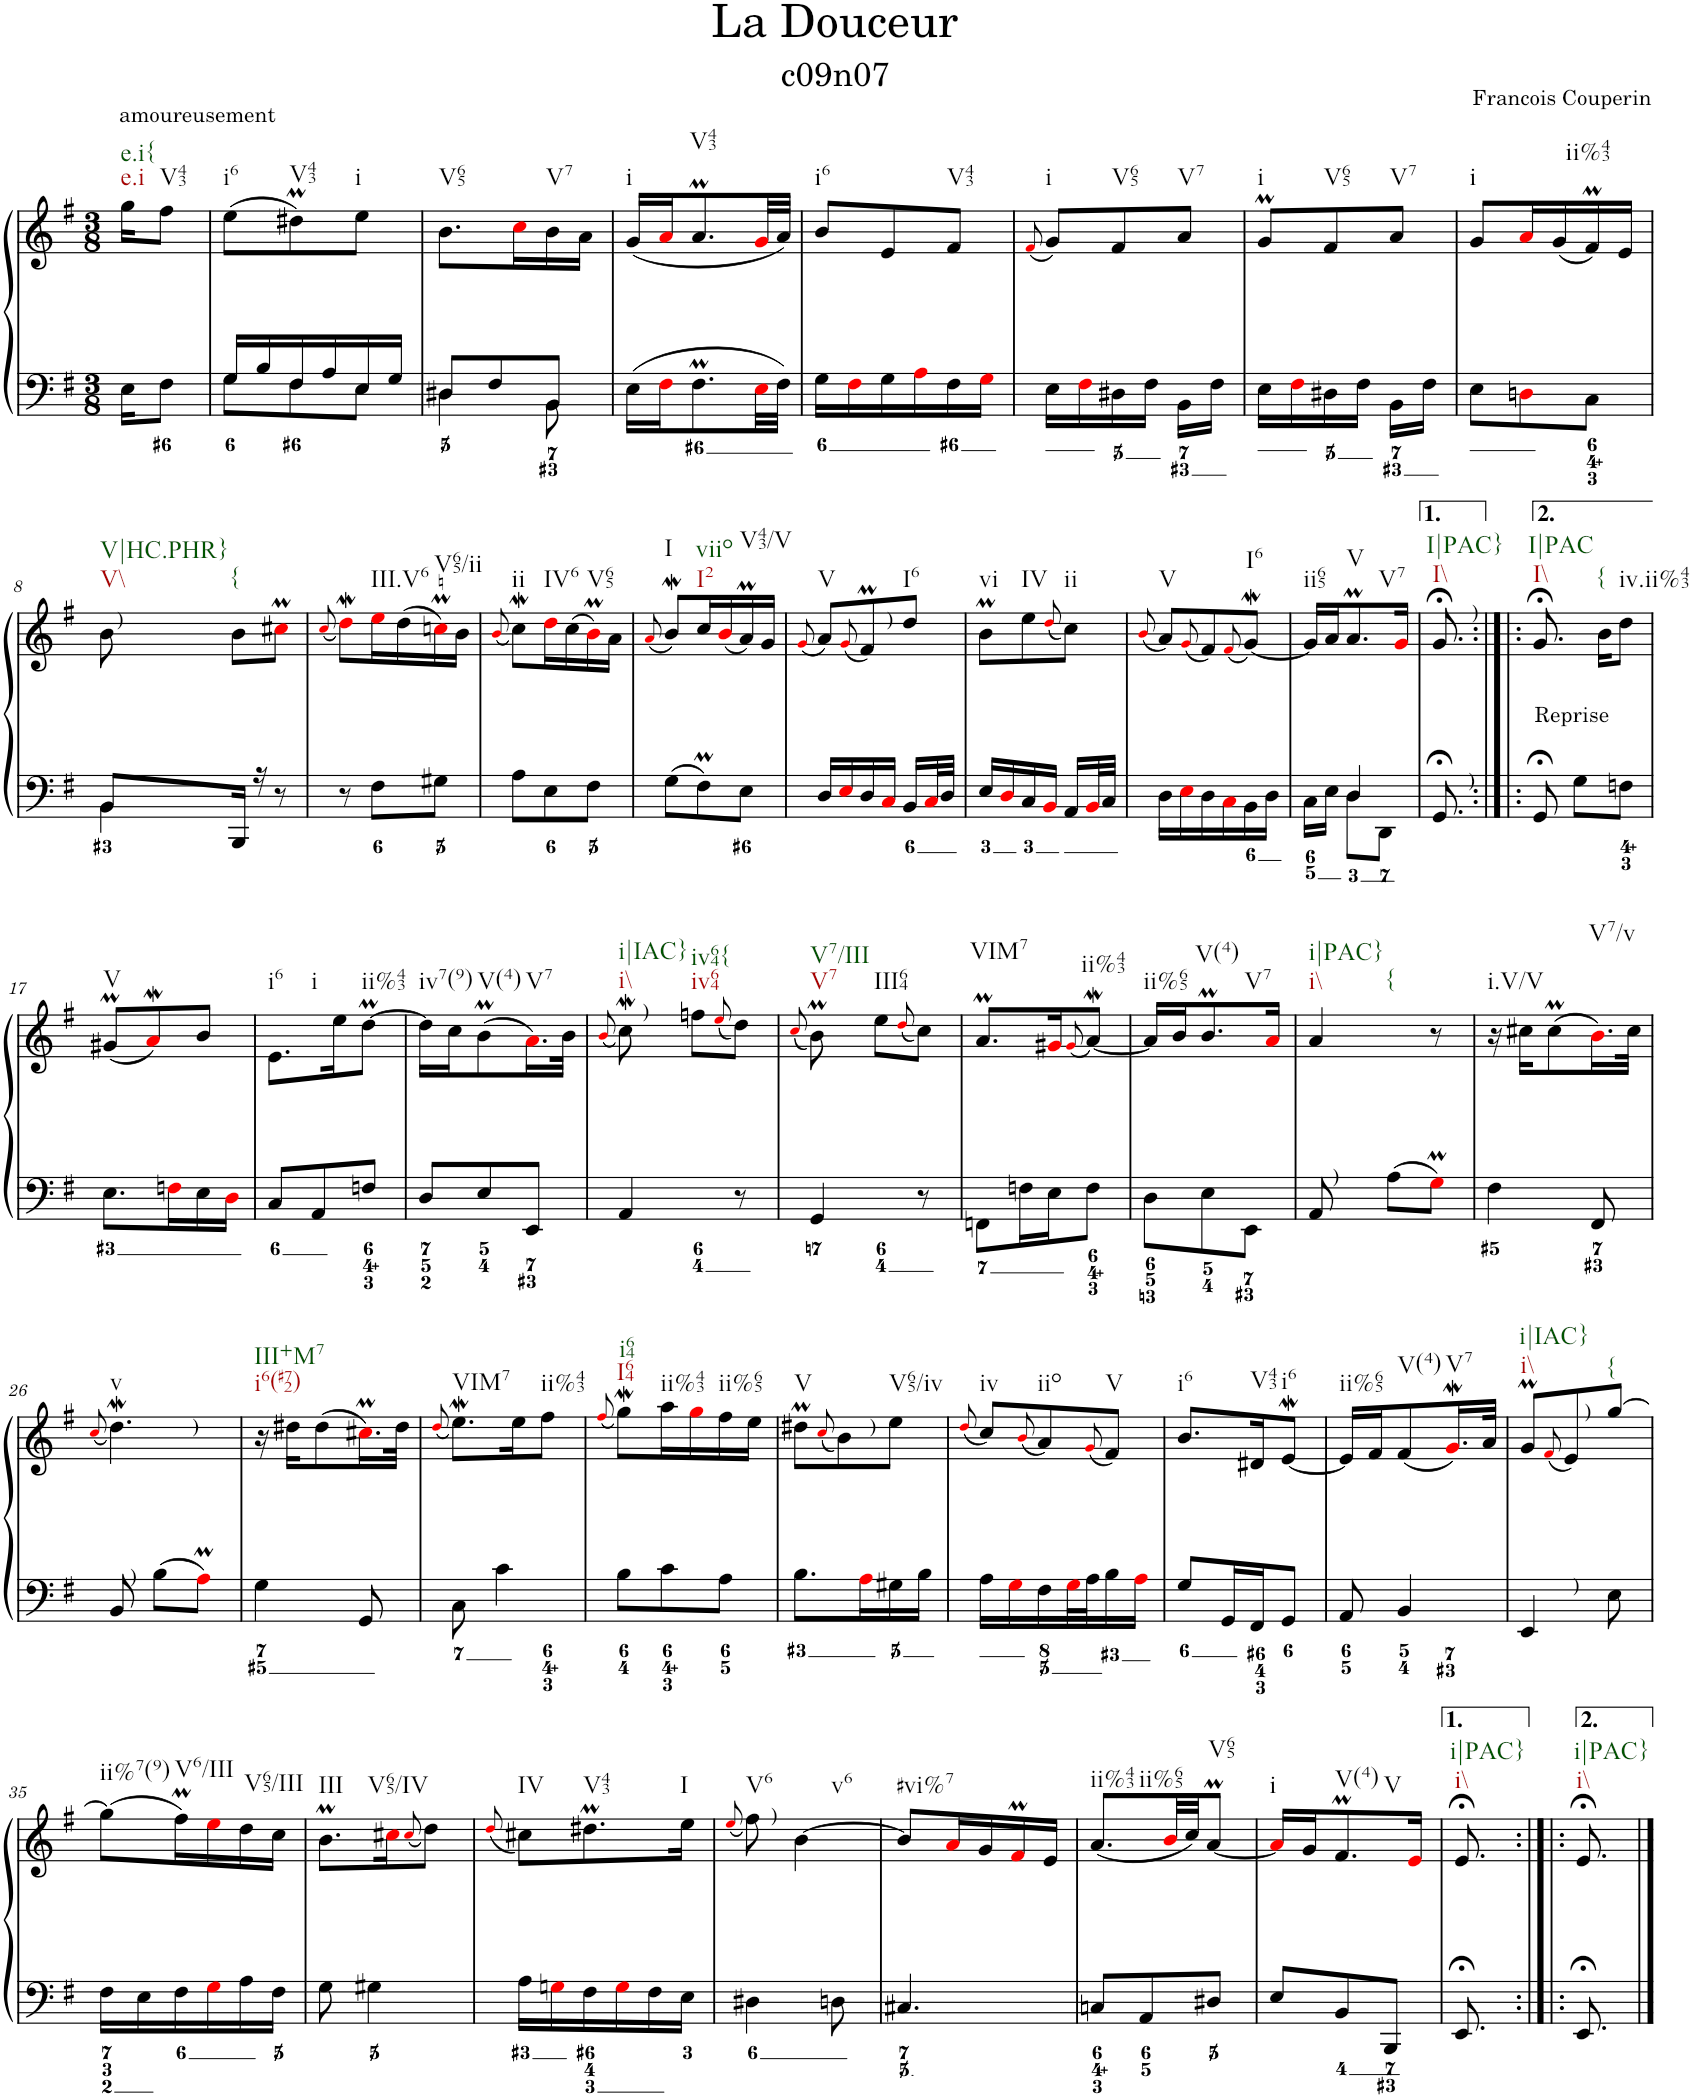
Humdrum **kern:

**kern	**kern
*part1	*part1
*staff2	*staff1
*I"Piano	*
*I'Pno.	*
*clefF4	*clefG2
*k[f#]	*k[f#]
*M3/8	*M3/8
=	=
!	!LO:TX:a:t=amoureusement
!	!LO:TX:b:t=e.i
!	!LO:TX:b:t=e.i{
16E\KL	16gg\KL
!	!LO:TX:b:t=V43
8F#\J	8ff#\J
=1	=1
*^	*
!	!	!LO:TX:b:t=i6
16G/LL	8G\L	(8ee\L
16B/	.	.
!	!	!LO:TX:b:t=V43
16F#/	8F#\	8dd#Xm\)
16A/	.	.
!	!	!LO:TX:b:t=i
16E/	8E\J	8ee\J
16G/JJ	.	.
=2	=2	=2
!	!	!LO:TX:b:t=V65
8D#X/L	4D#\	8.b\L
8F#/	.	.
.	.	16cci\L
!	!	!LO:TX:b:t=V7
8BB/J	8BB\	16b\
.	.	16a\JJ
*v	*v	*
=3	=3
!	!LO:TX:b:t=i
16E\LL	(16g/LL
16F#i\J	16ai/J
!	!LO:TX:b:t=V43
8.F#m\	8.aM/
32Ei\LL	32gi/LL
32F#\JJJ	32a/JJJ)
=4	=4
!	!LO:TX:b:t=i6
16G\LL	8b/L
16F#i\	.
16G\	8e/
16Ai\	.
!	!LO:TX:b:t=V43
16F#\	8f#/J
16Gi\JJ	.
=5	=5
.	(8qf#i/
!	!LO:TX:b:t=i
16E\LL	8g/L)
16F#i\	.
!	!LO:TX:b:t=V65
16D#X\	8f#/
16F#\JJ	.
!	!LO:TX:b:t=V7
16BB\LL	8a/J
16F#\JJ	.
=6	=6
!	!LO:TX:b:t=i
16E\LL	8gM/L
16F#i\	.
!	!LO:TX:b:t=V65
16D#X\	8f#/
16F#\JJ	.
!	!LO:TX:b:t=V7
16BB\LL	8a/J
16F#\JJ	.
=7	=7
!	!LO:TX:b:t=i
8E\L	8g/L
8Dni\	16ai/L
.	(16g/
!	!LO:TX:b:t=ii%43
8C\J	16f#m/)
.	16e/JJ
!!LO:LB:g=z
=8	=8
*^	*
!	!	!LO:TX:a:t=)
!	!	!LO:TX:b:t=V\\
!	!	!LO:TX:b:t=V|HC.PHR}
8BB/L	4BB\	8b\
!	!	!LO:TX:b:t={
16BBB/Jk	.	8b\L
16r	.	.
8r	8ryy	8cc#Xmi\J
*v	*v	*
=9	=9
.	(8qcci/
8r	8ddWi\L)
!	!LO:TX:b:t=III.V6
8F#\L	16eei\L
.	(16dd\
!	!LO:TX:b:t=V65/ii
8G#X\J	16ccnMi\)
.	16b\JJ
=10	=10
.	(8qbi/
!	!LO:TX:b:t=ii
8A\L	8ccw\L)
!	!LO:TX:b:t=IV6
8E\	16ddi\L
.	(16cc\
!	!LO:TX:b:t=V65
8F#\J	16bmi\)
.	16a\JJ
=11	=11
.	(8qai/
!	!LO:TX:b:t=I
8G\L	8bW/L)
!	!LO:TX:b:t=I2
!	!LO:TX:b:t=viio
8F#m\	16cc/L
.	(16bi/
!	!LO:TX:b:t=V43/V
8E\J	16aM/)
.	16g/JJ
=12	=12
.	(8qgi/
!	!LO:TX:b:t=V
16D/LL	8a/L)
16Ei/	.
.	(8qgi/
!	!LO:TX:a:t=)
16D/	8f#m/)
16Ci/JJ	.
!	!LO:TX:b:t=I6
16BB/LL	8dd/J
32Ci/L	.
32D/JJJ	.
=13	=13
!	!LO:TX:b:t=vi
16E/LL	8bm\L
16Di/	.
!	!LO:TX:b:t=IV
16C/	8ee\
16BBi/JJ	.
.	(8qddi/
!	!LO:TX:b:t=ii
16AA/LL	8cc\J)
32BBi/L	.
32C/JJJ	.
=14	=14
.	(8qbi/
!	!LO:TX:b:t=V
16D\LL	8a/L)
16Ei\	.
.	(8qgi/
16D\	8f#/)
16Ci\	.
.	(8qf#i/
!	!LO:TX:b:t=I6
16BB\	[8gw/J)
16D\JJ	.
=15	=15
*^	*
!	!	!LO:TX:b:t=ii65
16C\LL	8ryy	16g/LL]
16E\JJ	.	16a/J
!	!	!LO:TX:b:t=V
!	!	!LO:TX:b:t=V7
4D/	8D\L	8.aM/
.	8DD\J	.
.	.	16gi/Jk
*v	*v	*
=16	=16
!	!LO:TX:a:t=)
!	!LO:TX:b:t=I\\
!	!LO:TX:b:t=I|PAC}
!LO:TX:a:t=)	!
8.GG;</	8.g;</
=16X1:|!|:	=16X1:|!|:
!	!LO:TX:b:t=I\\
!	!LO:TX:b:t=I|PAC
8GG;</	8.g;</
!LO:TX:a:t=Reprise	!
8G\L	.
!	!LO:TX:b:t={
.	16b\KL
!	!LO:TX:b:t=iv.ii%43
8Fn\J	8dd\J
!!LO:LB:g=z
=17	=17
!	!LO:TX:b:t=V
8.E\L	(8g#Xm/L
.	8aWi/)
16Fni\L	.
16E\	8b/J
16Di\JJ	.
=18	=18
!	!LO:TX:b:t=i6
!	!LO:TX:b:t=i
8C/L	8.e\L
8AA/	.
.	16ee\K
!	!LO:TX:b:t=ii%43
8Fn/J	[8ddM\J
=19	=19
!	!LO:TX:b:t=iv7(9)
8D/L	16dd\LL]
.	16cc\J
!	!LO:TX:b:t=V(4)
8E/	(8bm\
!	!LO:TX:b:t=V7
8EE/J	16.ai\L)
.	32b\JJk
=20	=20
.	(8qbi/
!	!LO:TX:a:t=)
!	!LO:TX:b:t=i\\
!	!LO:TX:b:t=i|IAC}
4AA/	8ccw\)
!	!LO:TX:b:t=iv64
!	!LO:TX:b:t=iv64{
.	8ffn\L
.	(8qeei/
8r	8dd\J)
=21	=21
.	(8qcci/
!	!LO:TX:b:t=V7
!	!LO:TX:b:t=V7/III
4GG/	8bm\)
!	!LO:TX:b:t=III64
.	8ee\L
.	(8qddi/
8r	8cc\J)
=22	=22
!	!LO:TX:b:t=VIM7
8FFn\L	8.aM/L
16Fn\L	.
16E\J	16g#Xi/K
.	(8qg#i/
!	!LO:TX:b:t=ii%43
8F\J	[8aW/J)
=23	=23
!	!LO:TX:b:t=ii%65
8D\L	16a/LL]
.	16b/J
!	!LO:TX:b:t=V(4)
!	!LO:TX:b:t=V7
8E\	8.bm/
8EE\J	.
.	16ai/Jk
=24	=24
!	!LO:TX:b:t=i\\
!	!LO:TX:b:t=i|PAC}
!	!LO:TX:b:t={
!LO:TX:a:t=)	!
8AA/	4a/
8A\L	.
8GMi\J	8r
=25	=25
!	!LO:TX:b:t=i.V/V
4F#\	16r
.	16cc#X\KL
.	(8cc#m\
!	!LO:TX:b:t=V7/v
8FF#/	16.bi\L)
.	32cc#\JJk
!!LO:LB:g=z
=26	=26
.	(8qcci/
!	!LO:TX:a:t=)
!	!LO:TX:b:t=v
!LO:TX:a:t=)	!
8BB/	4.ddW\)
8B\L	.
8AMi\J	.
=27	=27
!	!LO:TX:b:t=i6(#72)
!	!LO:TX:b:t=III+M7
4G\	16r
.	16dd#X\KL
.	(8dd#\
8GG/	16.cc#Xmi\L)
.	32dd#\JJk
=28	=28
.	(8qddi/
!	!LO:TX:b:t=VIM7
8C\	8.eeW\L)
4c\	.
.	16ee\K
!	!LO:TX:b:t=ii%43
.	8ff#\J
=29	=29
.	(8qff#i/
!	!LO:TX:b:t=I64
!	!LO:TX:b:t=i64
8B\L	8ggw\L)
!	!LO:TX:b:t=ii%43
8c\	16aa\L
.	16ggi\
!	!LO:TX:b:t=ii%65
8A\J	16ff#\
.	16ee\JJ
=30	=30
!	!LO:TX:b:t=V
8.B\L	8dd#Xm\L
.	(8qcci/
!	!LO:TX:a:t=)
.	8b\)
16Ai\L	.
!	!LO:TX:b:t=V65/iv
16G#X\	8ee\J
16B\JJ	.
=31	=31
.	(8qddi/
!	!LO:TX:b:t=iv
16A\LL	8cc/L)
16Gi\	.
.	(8qbi/
!	!LO:TX:b:t=iio
16F#\	8a/)
32Gi\L	.
32A\J	.
.	(8qgi/
!	!LO:TX:b:t=V
16B\	8f#/J)
16Ai\JJ	.
=32	=32
!	!LO:TX:b:t=i6
8G/L	8.b/L
16GG/L	.
!	!LO:TX:b:t=V43
16FF#/J	16d#X/K
!	!LO:TX:b:t=i6
8GG/J	[8eW/J
=33	=33
!	!LO:TX:b:t=ii%65
8AA/	16e/LL]
.	16f#/J
!	!LO:TX:b:t=V(4)
4BB/	(8f#/
!	!LO:TX:b:t=V7
.	16.gwi/L)
.	32a/JJk
=34	=34
!	!LO:TX:b:t=i\\
!	!LO:TX:b:t=i|IAC}
!LO:TX:a:t=)	!
4EE/	8gM/L
.	(8qf#i/
!	!LO:TX:a:t=)
.	8e/)
!	!LO:TX:b:t={
8E\	[8gg/J
!!LO:LB:g=z
=35	=35
!	!LO:TX:b:t=ii%7(9)
16F#\LL	(8gg\L]
16E\	.
!	!LO:TX:b:t=V6/III
16F#\	16ff#m\L)
16Gi\	16eei\
16A\	16dd\
!	!LO:TX:b:t=V65/III
16F#\JJ	16cc\JJ
=36	=36
!	!LO:TX:b:t=III
!	!LO:TX:b:t=V65/IV
8G\	8.bm\L
4G#X\	.
.	16cc#Xi\K
.	(8qcc#i/
.	8dd\J)
=37	=37
.	(8qddi/
!	!LO:TX:b:t=IV
16A\LL	8cc#X\L)
16Gni\	.
!	!LO:TX:b:t=V43
16F#\	8.dd#Xm\
16Gi\	.
16F#\	.
!	!LO:TX:b:t=I
16E\JJ	16ee\Jk
=38	=38
.	(8qeei/
!	!LO:TX:a:t=)
!	!LO:TX:b:t=V6
4D#X\	8ff#\)
!	!LO:TX:b:t=v6
.	[4b\
8Dn\	.
=39	=39
!	!LO:TX:b:t=#vi%7
4.C#X/	8b/L]
.	16ai/L
.	16g/
.	16f#mi/
.	16e/JJ
=40	=40
!	!LO:TX:b:t=ii%43
!	!LO:TX:b:t=ii%65
8Cn/L	(8.a/L
8AA/	.
.	32bi/LL
.	32cc/JJ)
!	!LO:TX:b:t=V65
8D#X/J	[8aM/J
=41	=41
!	!LO:TX:b:t=i
8E/L	16ai/LL]
.	16g/J
!	!LO:TX:b:t=V(4)
!	!LO:TX:b:t=V
8BB/	8.f#m/
8BBB/J	.
.	16ei/Jk
=42	=42
!	!LO:TX:b:t=i\\
!	!LO:TX:b:t=i|PAC}
8.EE;</	8.e;</
=42X2:|!|:	=42X2:|!|:
!	!LO:TX:b:t=i\\
!	!LO:TX:b:t=i|PAC}
8.EE;</	8.e;</
==	==
*-	*-
